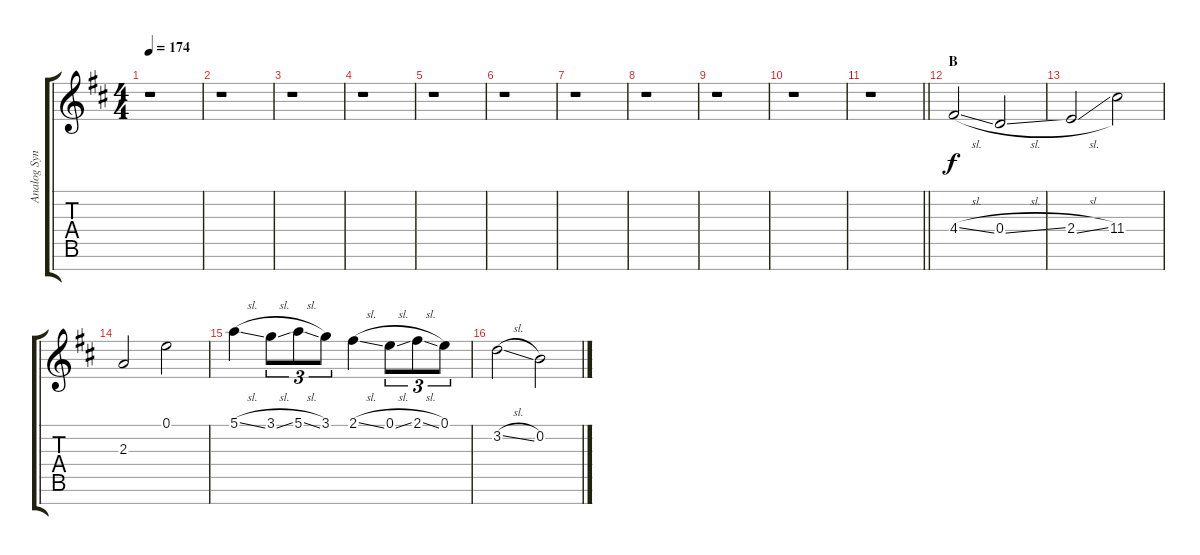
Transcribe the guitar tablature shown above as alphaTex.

\track ("Analog Synth." "Analog Syn") {instrument lead1square}
\staff {score tabs}
\tuning (E5 B4 G4 D4 A3 E3 B2) {hide}
\ts (4 4)
\tempo 174
\clef g2
\ks bminor
r.1{dy f} |
r.1 |
r.1 |
r.1 |
r.1 |
r.1 |
r.1 |
r.1 |
r.1 |
r.1 |
\barLineRight lightlight
r.1 |
\section ("" "B")
4.4{sl}.2 0.4{sl}.2 |
2.4{sl}.2 11.4.2 |
2.3.2 0.1.2 |
5.1{sl}.4 3.1{sl}.8{tu (3 2)} 5.1{sl}.8{tu (3 2)} 3.1.8{tu (3 2)} 2.1{sl}.4 0.1{sl}.8{tu (3 2)} 2.1{sl}.8{tu (3 2)} 0.1.8{tu (3 2)} |
3.2{sl}.2 0.2{sl}.2
